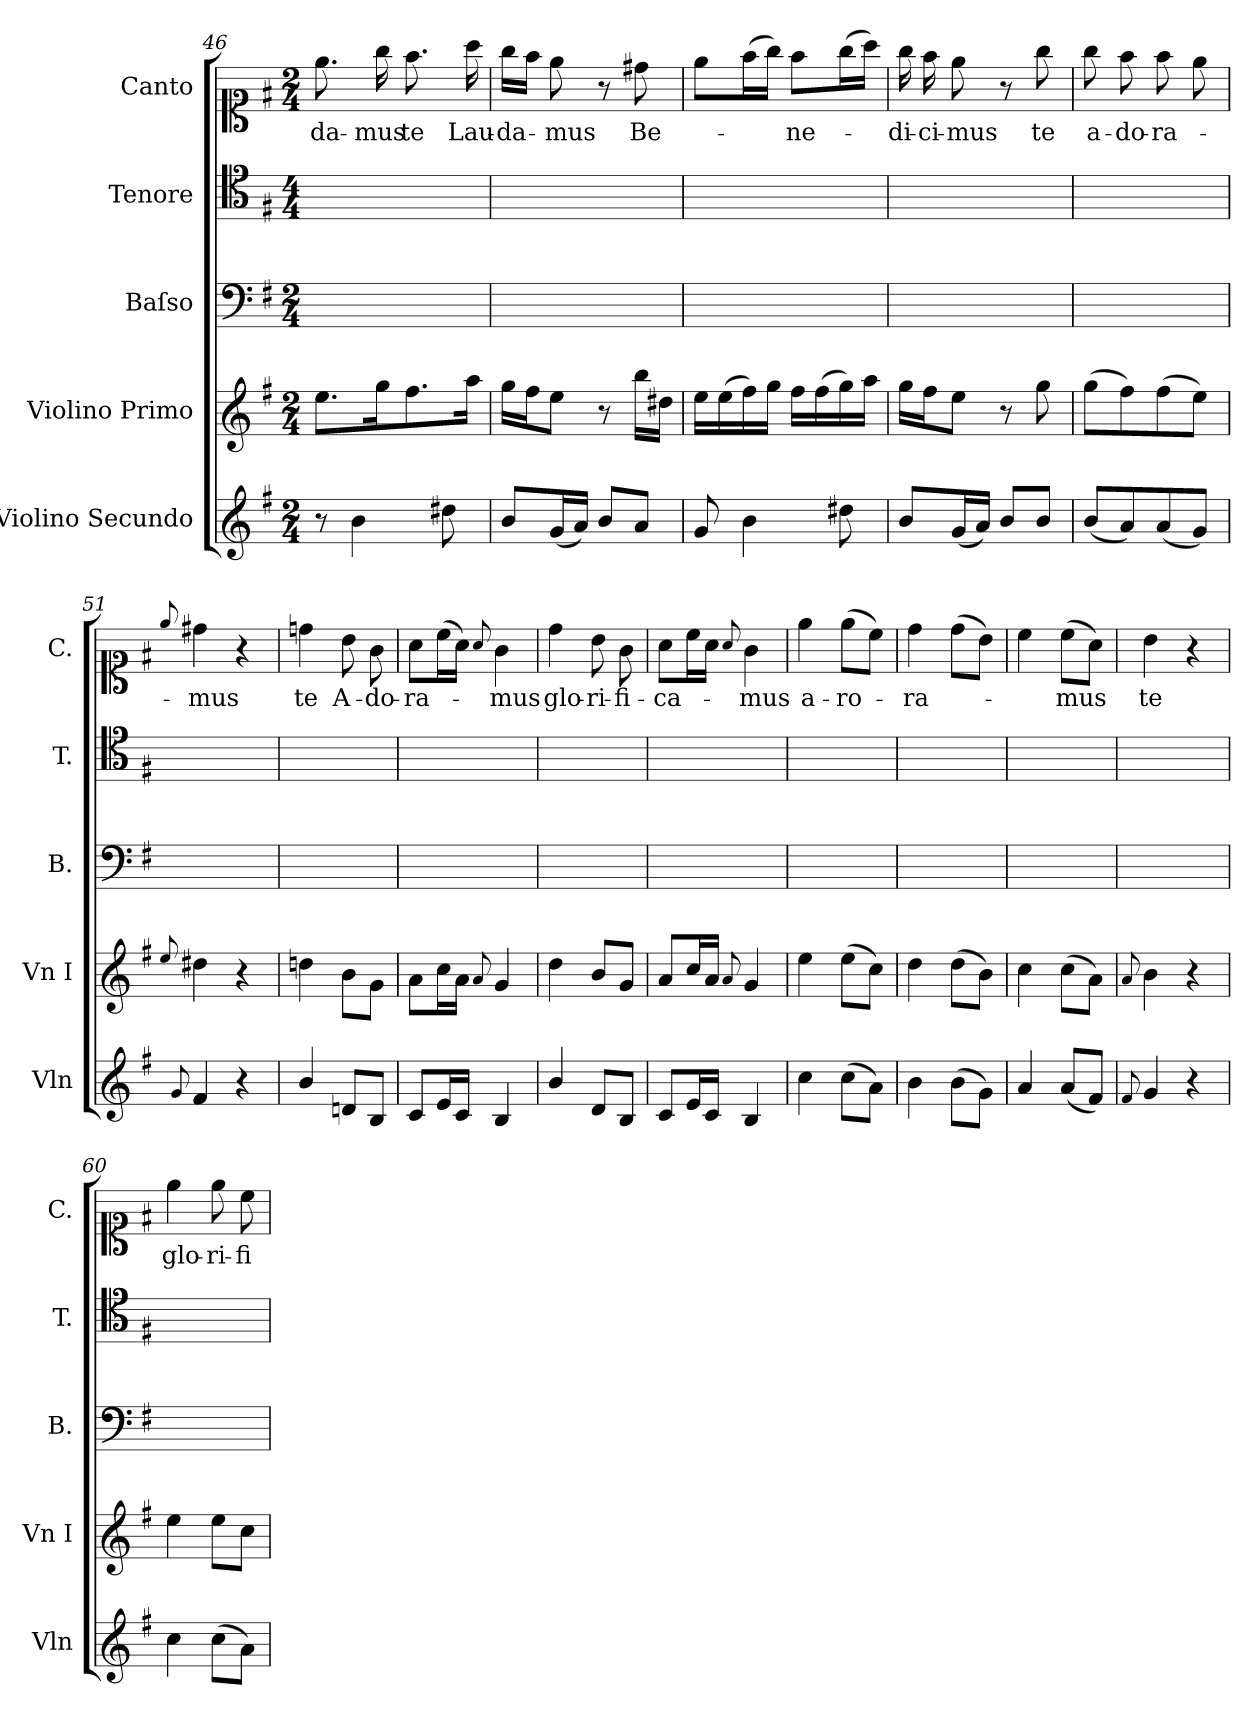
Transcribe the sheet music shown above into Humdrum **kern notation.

**kern	**kern	**kern	**kern	**kern	**text
*part5	*part4	*part3	*part2	*part1	*part1
*staff5	*staff4	*staff3	*staff2	*staff1	*staff1
*I"Violino Secundo	*I"Violino Primo	*I"Baſso	*I"Tenore	*I"Canto	*
*I'Vln	*I'Vn I	*I'B.	*I'T.	*I'C.	*
*clefG2	*clefG2	*clefF4	*clefC4	*clefC1	*
*k[f#]	*k[f#]	*k[f#]	*k[f#]	*k[f#]	*
*G:	*G:	*G:	*G:	*G:	*
*M2/4	*M2/4	*M2/4	*M4/4	*M2/4	*
=46	=46	=46	=46	=46	=46
8r	8.ee\L	2ryy	2ryy	8.ee\	-da-
4b\	.	.	.	.	.
.	16gg\K	.	.	16gg\	-mus
.	8.ff#\	.	.	8.ff#\	te
8dd#X\	.	.	.	.	.
.	16aa\Jk	.	.	16aa\	Lau-
=47	=47	=47	=47	=47	=47
8b/L	16gg\LL	2ryy	2ryy	16gg\LL	-da-
.	16ff#\J	.	.	16ff#\JJ	.
(16g/L	8ee\J	.	.	8ee\	-mus
16a/JJ)	.	.	.	.	.
8b/L	8r	.	.	8r	.
8a/J	16bb\LL	.	.	8dd#X\	Be-
.	16dd#X\JJ	.	.	.	.
=48	=48	=48	=48	=48	=48
8g/	16ee\LL	2ryy	2ryy	8ee\L	.
.	(16ee\	.	.	.	.
4b\	16ff#\)	.	.	(16ff#\L	.
.	16gg\JJ	.	.	16gg\JJ)	.
.	16ff#\LL	.	.	8ff#\L	-ne-
.	(16ff#\	.	.	.	.
8dd#X\	16gg\)	.	.	(16gg\L	.
.	16aa\JJ	.	.	16aa\JJ)	.
=49	=49	=49	=49	=49	=49
8b/L	16gg\LL	2ryy	2ryy	16gg\	-di-
.	16ff#\J	.	.	16ff#\	-ci-
(16g/L	8ee\J	.	.	8ee\	-mus
16a/JJ)	.	.	.	.	.
8b/L	8r	.	.	8r	.
8b/J	8gg\	.	.	8gg\	te
=50	=50	=50	=50	=50	=50
(8b/L	(8gg\L	2ryy	2ryy	8gg\	a-
8a/)	8ff#\)	.	.	8ff#\	-do-
(8a/	(8ff#\	.	.	8ff#\	-ra-
8g/J)	8ee\J)	.	.	8ee\	.
=51	=51	=51	=51	=51	=51
8qqg/	8qqee/	.	.	8qqee/	.
4f#/	4dd#X\	2ryy	2ryy	4dd#X\	-mus
4r	4r	.	.	4r	.
=52	=52	=52	=52	=52	=52
4b/	4ddn\	2ryy	2ryy	4ddn\	te
8dn/L	8b\L	.	.	8b\	A-
8B/J	8g\J	.	.	8g\	-do-
=53	=53	=53	=53	=53	=53
8c/L	8a\L	2ryy	2ryy	8a\L	-ra-
16e/L	16cc\L	.	.	(16cc\L	.
16c/JJ	16a\JJ	.	.	16a\JJ)	.
.	8qqa/	.	.	8qqa/	.
4B/	4g/	.	.	4g\	-mus
=54	=54	=54	=54	=54	=54
4b/	4dd\	2ryy	2ryy	4dd\	glo-
8d/L	8b/L	.	.	8b\	-ri-
8B/J	8g/J	.	.	8g\	-fi-
=55	=55	=55	=55	=55	=55
8c/L	8a/L	2ryy	2ryy	8a\L	-ca-
16e/L	16cc/L	.	.	16cc\L	.
16c/JJ	16a/JJ	.	.	16a\JJ	.
.	8qqa/	.	.	8qqa/	.
4B/	4g/	.	.	4g\	-mus
=56	=56	=56	=56	=56	=56
4cc\	4ee\	2ryy	2ryy	4ee\	a-
(8cc\L	(8ee\L	.	.	(8ee\L	-ro-
8a\J)	8cc\J)	.	.	8cc\J)	.
=57	=57	=57	=57	=57	=57
4b\	4dd\	2ryy	2ryy	4dd\	-ra-
(8b\L	(8dd\L	.	.	(8dd\L	.
8g\J)	8b\J)	.	.	8b\J)	.
=58	=58	=58	=58	=58	=58
4a/	4cc\	2ryy	2ryy	4cc\	.
(8a/L	(8cc\L	.	.	(8cc\L	-mus
8f#/J)	8a\J)	.	.	8a\J)	.
=59	=59	=59	=59	=59	=59
8qqf#/	8qqa/	.	.	.	.
4g/	4b\	2ryy	2ryy	4b\	te
4r	4r	.	.	4r	.
=60	=60	=60	=60	=60	=60
4cc\	4ee\	2ryy	2ryy	4ee\	glo-
(8cc\L	8ee\L	.	.	8ee\	-ri-
8a\J)	8cc\J	.	.	8cc\	-fi-
=	=	=	=	=	=
*-	*-	*-	*-	*-	*-
